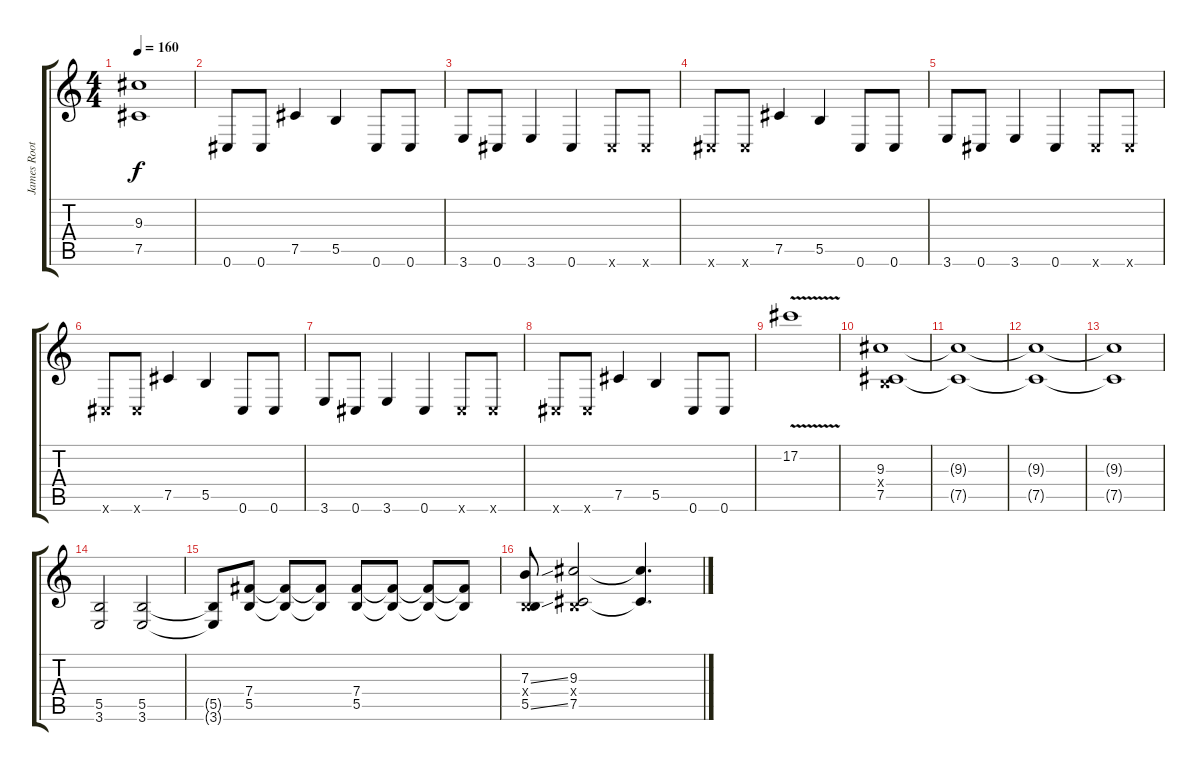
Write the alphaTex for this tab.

\track ("James Root" "James Root") {instrument distortionguitar}
\staff {score tabs}
\tuning (C4 Ab3 E3 B2 Gb2 Db2) {hide}
\ts (4 4)
\tempo 160
\clef g2
\ks c
(9.3{t} 7.5{t}).1{dy f} |
0.6.8 0.6.8 7.5.4 5.5.4 0.6.8 0.6.8 |
3.6.8 0.6.8 3.6.4 0.6.4 0.6{x}.8 0.6{x}.8 |
0.6{x}.8 0.6{x}.8 7.5.4 5.5.4 0.6.8 0.6.8 |
3.6.8 0.6.8 3.6.4 0.6.4 0.6{x}.8 0.6{x}.8 |
0.6{x}.8 0.6{x}.8 7.5.4 5.5.4 0.6.8 0.6.8 |
3.6.8 0.6.8 3.6.4 0.6.4 0.6{x}.8 0.6{x}.8 |
0.6{x}.8 0.6{x}.8 7.5.4 5.5.4 0.6.8 0.6.8 |
17.2{v}.1 |
(9.3 0.4{x} 7.5).1 |
(9.3{t} 7.5{t}).1 |
(9.3{t} 7.5{t}).1 |
(9.3{t} 7.5{t}).1 |
(5.5 3.6).2 (5.5 3.6).2 |
(5.5{t} 3.6{t}).8 (7.4 5.5).8 (7.4{t} 5.5{t}).8 (7.4{t} 5.5{t}).8 (7.4 5.5).8 (7.4{t} 5.5{t}).8 (7.4{t} 5.5{t}).8 (7.4{t} 5.5{t}).8 |
(7.3{ss} 0.4{x} 5.5{ss}).8 (9.3 0.4{x} 7.5).2 (9.3{t} 7.5{t}).4{d}
